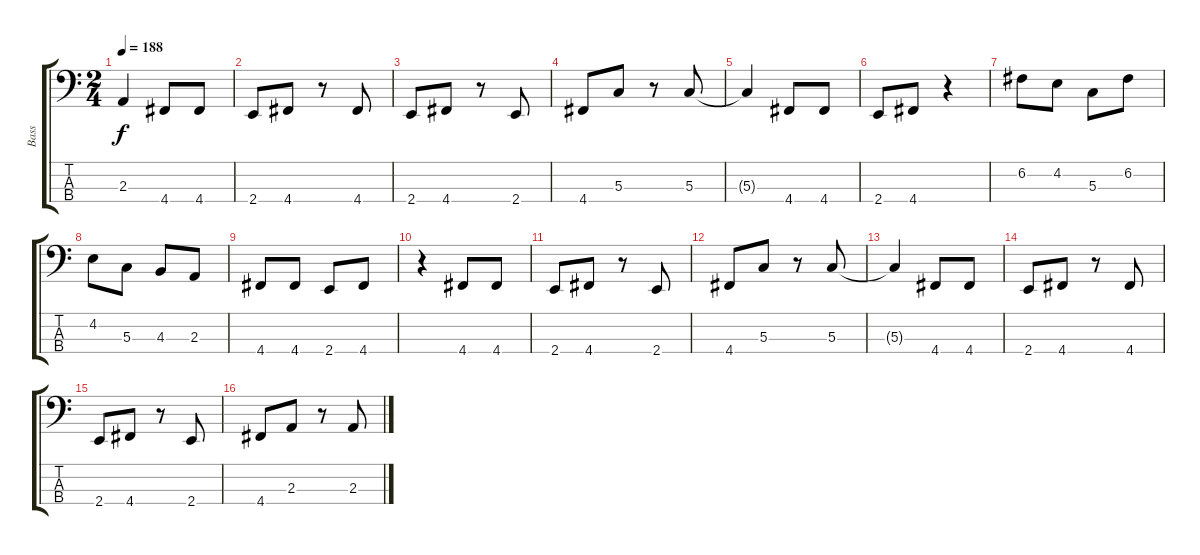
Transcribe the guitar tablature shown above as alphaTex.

\track ("Bass" "Bass") {instrument electricbassfinger}
\staff {score tabs}
\tuning (F2 C2 G1 D1) {hide}
\ts (2 4)
\tempo 188
\clef f4
\ks c
2.3{t}.4{dy f} 4.4.8 4.4.8 |
2.4.8 4.4.8 r.8 4.4.8 |
2.4.8 4.4.8 r.8 2.4.8 |
4.4.8 5.3.8 r.8 5.3.8 |
5.3{t}.4 4.4.8 4.4.8 |
2.4.8 4.4.8 r.4 |
6.2.8 4.2.8 5.3.8 6.2.8 |
4.2.8 5.3.8 4.3.8 2.3.8 |
4.4.8 4.4.8 2.4.8 4.4.8 |
r.4 4.4.8 4.4.8 |
2.4.8 4.4.8 r.8 2.4.8 |
4.4.8 5.3.8 r.8 5.3.8 |
5.3{t}.4 4.4.8 4.4.8 |
2.4.8 4.4.8 r.8 4.4.8 |
2.4.8 4.4.8 r.8 2.4.8 |
4.4.8 2.3.8 r.8 2.3.8
